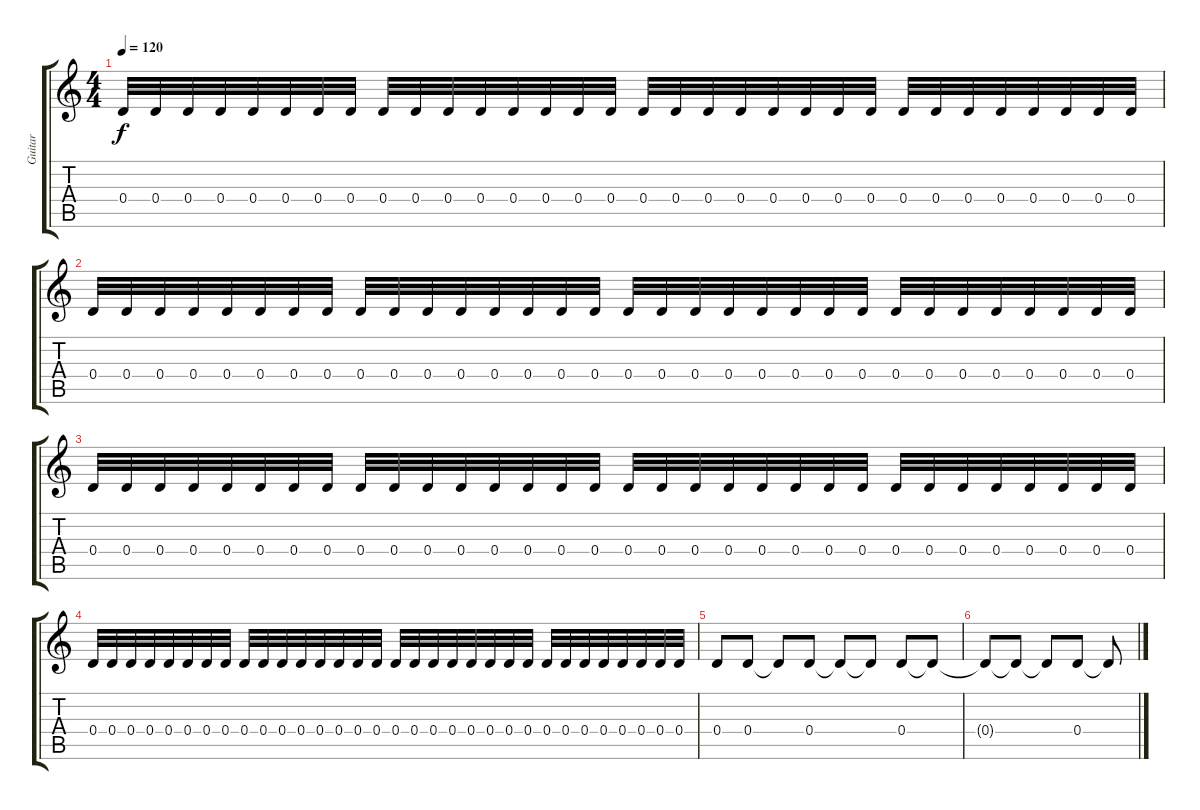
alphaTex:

\track ("Guitar" "Guitar") {instrument acousticguitarsteel}
\staff {score tabs}
\tuning (E4 B3 G3 D3 A2 D2) {hide}
\ts (4 4)
\tempo 120
\clef g2
\ks c
0.4.32{dy f} 0.4.32 0.4.32 0.4.32 0.4.32 0.4.32 0.4.32 0.4.32 0.4.32 0.4.32 0.4.32 0.4.32 0.4.32 0.4.32 0.4.32 0.4.32 0.4.32 0.4.32 0.4.32 0.4.32 0.4.32 0.4.32 0.4.32 0.4.32 0.4.32 0.4.32 0.4.32 0.4.32 0.4.32 0.4.32 0.4.32 0.4.32 |
0.4.32 0.4.32 0.4.32 0.4.32 0.4.32 0.4.32 0.4.32 0.4.32 0.4.32 0.4.32 0.4.32 0.4.32 0.4.32 0.4.32 0.4.32 0.4.32 0.4.32 0.4.32 0.4.32 0.4.32 0.4.32 0.4.32 0.4.32 0.4.32 0.4.32 0.4.32 0.4.32 0.4.32 0.4.32 0.4.32 0.4.32 0.4.32 |
0.4.32 0.4.32 0.4.32 0.4.32 0.4.32 0.4.32 0.4.32 0.4.32 0.4.32 0.4.32 0.4.32 0.4.32 0.4.32 0.4.32 0.4.32 0.4.32 0.4.32 0.4.32 0.4.32 0.4.32 0.4.32 0.4.32 0.4.32 0.4.32 0.4.32 0.4.32 0.4.32 0.4.32 0.4.32 0.4.32 0.4.32 0.4.32 |
0.4.32 0.4.32 0.4.32 0.4.32 0.4.32 0.4.32 0.4.32 0.4.32 0.4.32 0.4.32 0.4.32 0.4.32 0.4.32 0.4.32 0.4.32 0.4.32 0.4.32 0.4.32 0.4.32 0.4.32 0.4.32 0.4.32 0.4.32 0.4.32 0.4.32 0.4.32 0.4.32 0.4.32 0.4.32 0.4.32 0.4.32 0.4.32 |
0.4.8 0.4.8 0.4{t}.8 0.4.8 0.4{t}.8 0.4{t}.8 0.4.8 0.4{t}.8 |
0.4{t}.8 0.4{t}.8 0.4{t}.8 0.4.8 0.4{t}.8
